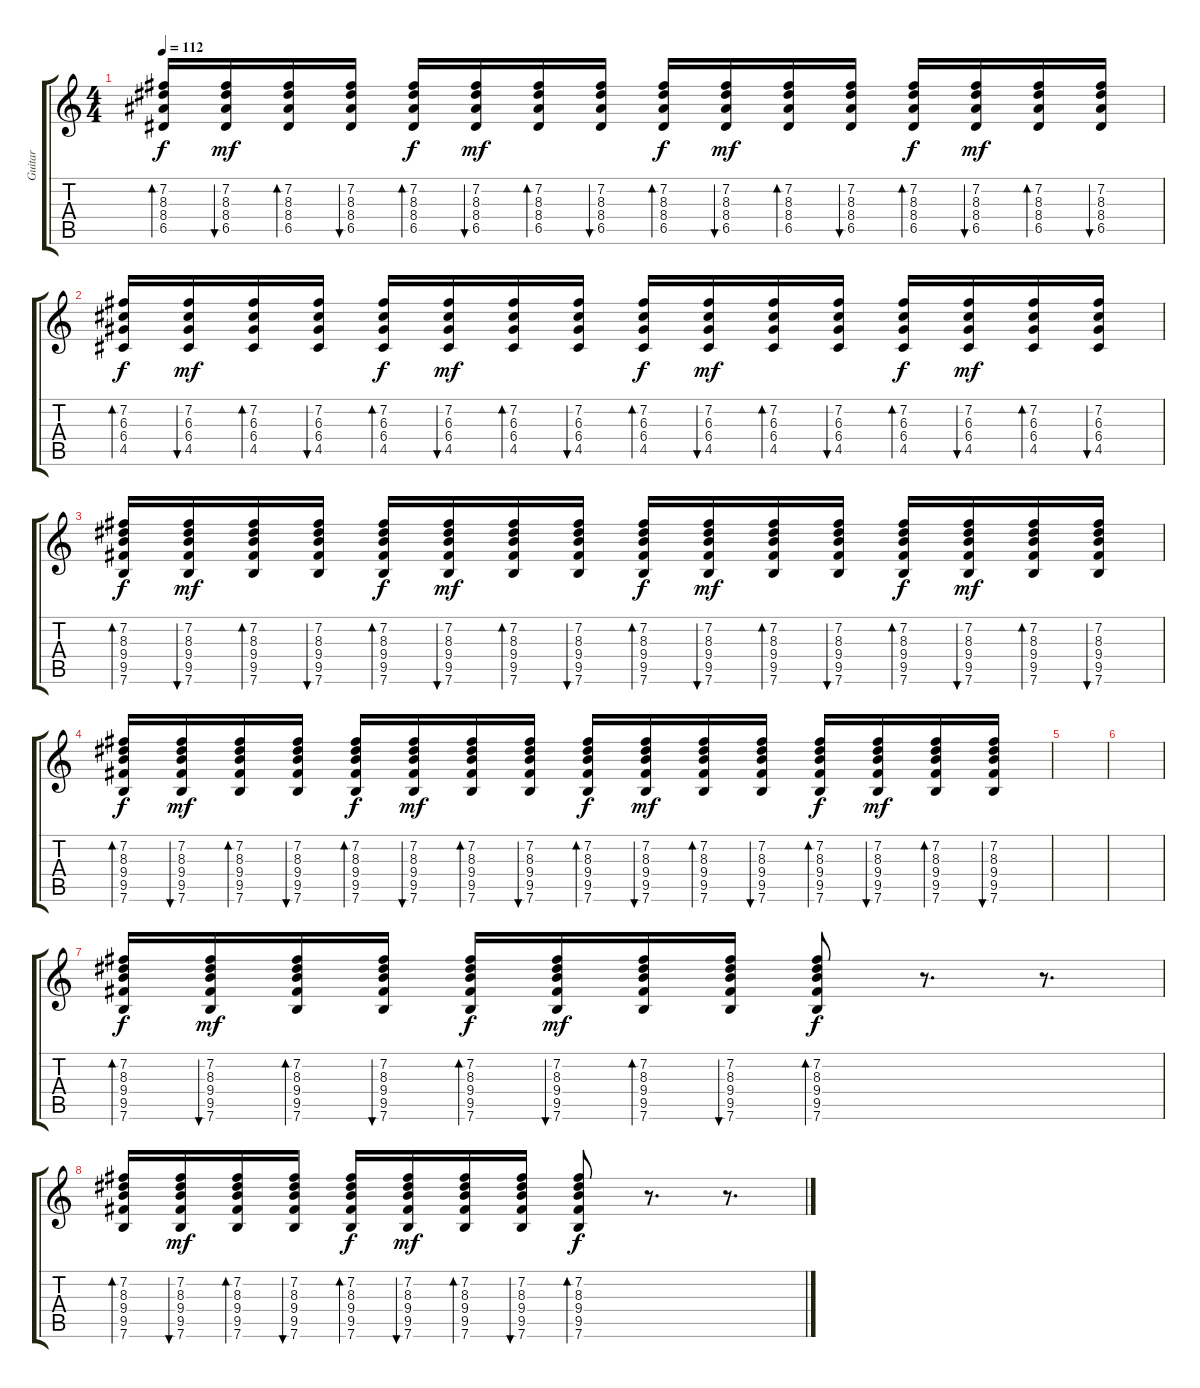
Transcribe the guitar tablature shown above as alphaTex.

\track ("Guitar" "Guitar") {instrument overdrivenguitar}
\staff {score tabs}
\tuning (E4 B3 G3 D3 A2 E2) {hide}
\ts (4 4)
\tempo 112
\clef g2
\ks c
(7.2 8.3 8.4 6.5).16{bd 30 dy f} (7.2 8.3 8.4 6.5).16{bu 30 dy mf} (7.2 8.3 8.4 6.5).16{bd 30} (7.2 8.3 8.4 6.5).16{bu 30} (7.2 8.3 8.4 6.5).16{bd 30 dy f} (7.2 8.3 8.4 6.5).16{bu 30 dy mf} (7.2 8.3 8.4 6.5).16{bd 30} (7.2 8.3 8.4 6.5).16{bu 30} (7.2 8.3 8.4 6.5).16{bd 30 dy f} (7.2 8.3 8.4 6.5).16{bu 30 dy mf} (7.2 8.3 8.4 6.5).16{bd 30} (7.2 8.3 8.4 6.5).16{bu 30} (7.2 8.3 8.4 6.5).16{bd 30 dy f} (7.2 8.3 8.4 6.5).16{bu 30 dy mf} (7.2 8.3 8.4 6.5).16{bd 30} (7.2 8.3 8.4 6.5).16{bu 30} |
(7.2 6.3 6.4 4.5).16{bd 30 dy f} (7.2 6.3 6.4 4.5).16{bu 30 dy mf} (7.2 6.3 6.4 4.5).16{bd 30} (7.2 6.3 6.4 4.5).16{bu 30} (7.2 6.3 6.4 4.5).16{bd 30 dy f} (7.2 6.3 6.4 4.5).16{bu 30 dy mf} (7.2 6.3 6.4 4.5).16{bd 30} (7.2 6.3 6.4 4.5).16{bu 30} (7.2 6.3 6.4 4.5).16{bd 30 dy f} (7.2 6.3 6.4 4.5).16{bu 30 dy mf} (7.2 6.3 6.4 4.5).16{bd 30} (7.2 6.3 6.4 4.5).16{bu 30} (7.2 6.3 6.4 4.5).16{bd 30 dy f} (7.2 6.3 6.4 4.5).16{bu 30 dy mf} (7.2 6.3 6.4 4.5).16{bd 30} (7.2 6.3 6.4 4.5).16{bu 30} |
(7.2 8.3 9.4 9.5 7.6).16{bd 30 dy f} (7.2 8.3 9.4 9.5 7.6).16{bu 30 dy mf} (7.2 8.3 9.4 9.5 7.6).16{bd 30} (7.2 8.3 9.4 9.5 7.6).16{bu 30} (7.2 8.3 9.4 9.5 7.6).16{bd 30 dy f} (7.2 8.3 9.4 9.5 7.6).16{bu 30 dy mf} (7.2 8.3 9.4 9.5 7.6).16{bd 30} (7.2 8.3 9.4 9.5 7.6).16{bu 30} (7.2 8.3 9.4 9.5 7.6).16{bd 30 dy f} (7.2 8.3 9.4 9.5 7.6).16{bu 30 dy mf} (7.2 8.3 9.4 9.5 7.6).16{bd 30} (7.2 8.3 9.4 9.5 7.6).16{bu 30} (7.2 8.3 9.4 9.5 7.6).16{bd 30 dy f} (7.2 8.3 9.4 9.5 7.6).16{bu 30 dy mf} (7.2 8.3 9.4 9.5 7.6).16{bd 30} (7.2 8.3 9.4 9.5 7.6).16{bu 30} |
(7.2 8.3 9.4 9.5 7.6).16{bd 30 dy f} (7.2 8.3 9.4 9.5 7.6).16{bu 30 dy mf} (7.2 8.3 9.4 9.5 7.6).16{bd 30} (7.2 8.3 9.4 9.5 7.6).16{bu 30} (7.2 8.3 9.4 9.5 7.6).16{bd 30 dy f} (7.2 8.3 9.4 9.5 7.6).16{bu 30 dy mf} (7.2 8.3 9.4 9.5 7.6).16{bd 30} (7.2 8.3 9.4 9.5 7.6).16{bu 30} (7.2 8.3 9.4 9.5 7.6).16{bd 30 dy f} (7.2 8.3 9.4 9.5 7.6).16{bu 30 dy mf} (7.2 8.3 9.4 9.5 7.6).16{bd 30} (7.2 8.3 9.4 9.5 7.6).16{bu 30} (7.2 8.3 9.4 9.5 7.6).16{bd 30 dy f} (7.2 8.3 9.4 9.5 7.6).16{bu 30 dy mf} (7.2 8.3 9.4 9.5 7.6).16{bd 30} (7.2 8.3 9.4 9.5 7.6).16{bu 30} |
|
|
(7.2 8.3 9.4 9.5 7.6).16{bd 30 dy f} (7.2 8.3 9.4 9.5 7.6).16{bu 30 dy mf} (7.2 8.3 9.4 9.5 7.6).16{bd 30} (7.2 8.3 9.4 9.5 7.6).16{bu 30} (7.2 8.3 9.4 9.5 7.6).16{bd 30 dy f} (7.2 8.3 9.4 9.5 7.6).16{bu 30 dy mf} (7.2 8.3 9.4 9.5 7.6).16{bd 30} (7.2 8.3 9.4 9.5 7.6).16{bu 30} (7.2 8.3 9.4 9.5 7.6).8{bd 30 dy f} r.8{d} r.8{d} |
(7.2 8.3 9.4 9.5 7.6).16{bd 30} (7.2 8.3 9.4 9.5 7.6).16{bu 30 dy mf} (7.2 8.3 9.4 9.5 7.6).16{bd 30} (7.2 8.3 9.4 9.5 7.6).16{bu 30} (7.2 8.3 9.4 9.5 7.6).16{bd 30 dy f} (7.2 8.3 9.4 9.5 7.6).16{bu 30 dy mf} (7.2 8.3 9.4 9.5 7.6).16{bd 30} (7.2 8.3 9.4 9.5 7.6).16{bu 30} (7.2 8.3 9.4 9.5 7.6).8{bd 30 dy f} r.8{d} r.8{d}
